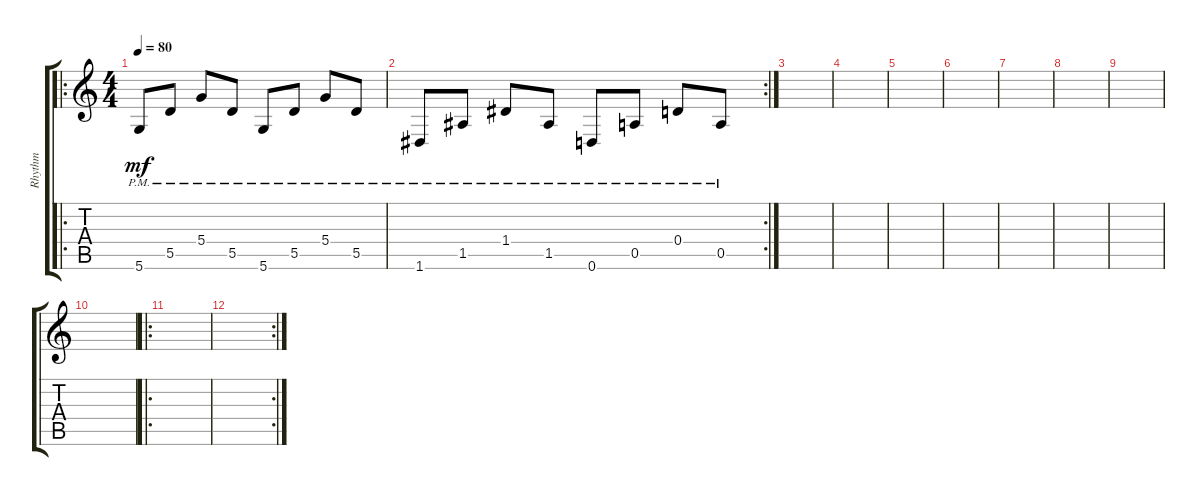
\track ("Rhythm" "Rhythm") {instrument acousticguitarsteel}
\staff {score tabs}
\tuning (E4 B3 G3 D3 A2 D2) {hide}
\ro
\ts (4 4)
\tempo 80
\clef g2
\ks c
5.6{pm}.8{dy mf} 5.5{pm}.8 5.4{pm}.8 5.5{pm}.8 5.6{pm}.8 5.5{pm}.8 5.4{pm}.8 5.5{pm}.8 |
\rc 2
1.6{pm}.8 1.5{pm}.8 1.4{pm}.8 1.5{pm}.8 0.6{pm}.8 0.5{pm}.8 0.4{pm}.8 0.5{pm}.8 |
|
|
|
|
|
|
|
|
\ro
|
\rc 2
